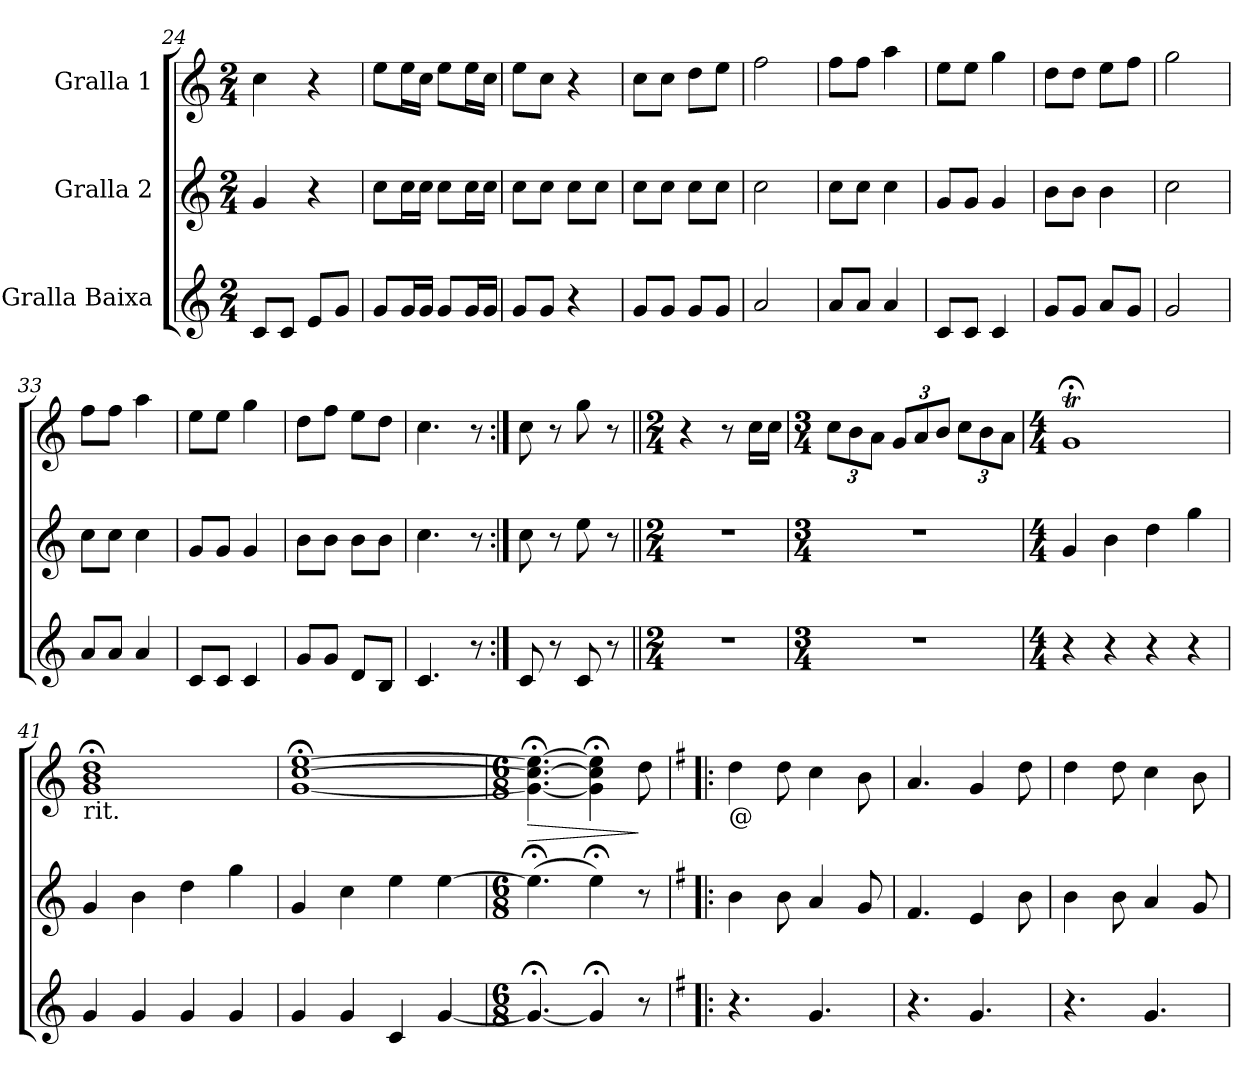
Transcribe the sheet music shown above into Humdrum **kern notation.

**kern	**kern	**kern	**dynam
*part3	*part2	*part1	*part1
*staff3	*staff2	*staff1	*staff1
*I"Gralla Baixa	*I"Gralla 2	*I"Gralla 1	*
!!LO:PB:g=z
*clefG2	*clefG2	*clefG2	*
*ITrd-7c-12	*	*	*
*k[]	*k[]	*k[]	*
*M2/4	*M2/4	*M2/4	*
=24	=24	=24	=24
8cc/L	4g/	4cc\	.
8cc/J	.	.	.
8ee/L	4r	4r	.
8gg/J	.	.	.
=25	=25	=25	=25
8gg/L	8cc\L	8ee\L	.
16gg/L	16cc\L	16ee\L	.
16gg/JJ	16cc\JJ	16cc\JJ	.
8gg/L	8cc\L	8ee\L	.
16gg/L	16cc\L	16ee\L	.
16gg/JJ	16cc\JJ	16cc\JJ	.
=26	=26	=26	=26
8gg/L	8cc\L	8ee\L	.
8gg/J	8cc\J	8cc\J	.
4r	8cc\L	4r	.
.	8cc\J	.	.
=27	=27	=27	=27
8gg/L	8cc\L	8cc\L	.
8gg/J	8cc\J	8cc\J	.
8gg/L	8cc\L	8dd\L	.
8gg/J	8cc\J	8ee\J	.
=28	=28	=28	=28
2aa/	2cc\	2ff\	.
=29	=29	=29	=29
8aa/L	8cc\L	8ff\L	.
8aa/J	8cc\J	8ff\J	.
4aa/	4cc\	4aa\	.
=30	=30	=30	=30
8cc/L	8g/L	8ee\L	.
8cc/J	8g/J	8ee\J	.
4cc/	4g/	4gg\	.
=31	=31	=31	=31
8gg/L	8b\L	8dd\L	.
8gg/J	8b\J	8dd\J	.
8aa/L	4b\	8ee\L	.
8gg/J	.	8ff\J	.
=32	=32	=32	=32
2gg/	2cc\	2gg\	.
!!LO:LB:g=z
=33	=33	=33	=33
8aa/L	8cc\L	8ff\L	.
8aa/J	8cc\J	8ff\J	.
4aa/	4cc\	4aa\	.
=34	=34	=34	=34
8cc/L	8g/L	8ee\L	.
8cc/J	8g/J	8ee\J	.
4cc/	4g/	4gg\	.
=35	=35	=35	=35
8gg/L	8b\L	8dd\L	.
8gg/J	8b\J	8ff\J	.
8dd/L	8b\L	8ee\L	.
8b/J	8b\J	8dd\J	.
=36	=36	=36	=36
4.cc/	4.cc\	4.cc\	.
8r	8r	8r	.
=37:|!	=37:|!	=37:|!	=37:|!
8cc/	8cc\	8cc\	.
8r	8r	8r	.
8cc/	8ee\	8gg\	.
8r	8r	8r	.
=38||	=38||	=38||	=38||
*M2/4	*M2/4	*M2/4	*
2r	2r	4r	.
.	.	8r	.
.	.	16cc\LL	.
.	.	16cc\JJ	.
!!LO:LB:g=z
=39	=39	=39	=39
*M3/4	*M3/4	*M3/4	*
*	*	*Xbrackettup	*
2.r	2.r	12cc\L	.
.	.	12b\	.
.	.	12a\J	.
.	.	12g/L	.
.	.	12a/	.
.	.	12b/J	.
.	.	12cc\L	.
.	.	12b\	.
.	.	12a\J	.
=40	=40	=40	=40
*M4/4	*M4/4	*M4/4	*
4r	4g/	1g;<T	.
4r	4b\	.	.
4r	4dd\	.	.
4r	4gg\	.	.
=41	=41	=41	=41
!	!	!LO:TX:b:t=rit.	!
4gg/	4g/	1g;< 1b;< 1dd;<	.
4gg/	4b\	.	.
4gg/	4dd\	.	.
4gg/	4gg\	.	.
=42	=42	=42	=42
4gg/	4g/	[1g;< [1cc;< [1ee;<	.
4gg/	4cc\	.	.
4cc/	4ee\	.	.
[4gg/	[4ee\	.	.
=43	=43	=43	=43
*M6/8	*M6/8	*M6/8	*
!	!	!	!LO:HP:b
4.gg;</_	(>4.ee;<\]	4.g\_;< 4.cc\_;< 4.ee\_;<	>
4gg;</]	4ee;<\)	4g\];< 4cc\];< 4ee\];<	.
*	*	*MM190	*
8r	8r	8dd\	]
!!LO:LB:g=z
=44!|:	=44!|:	=44!|:	=44!|:
*k[f#]	*k[f#]	*k[f#]	*
*G:	*G:	*G:	*
!	!	!LO:TX:b:t=@	!
4.r	4b\	4dd\	.
.	8b\	8dd\	.
4.gg/	4a/	4cc\	.
.	8g/	8b\	.
=45	=45	=45	=45
4.r	4.f#/	4.a/	.
4.gg/	4e/	4g/	.
.	8b\	8dd\	.
=46	=46	=46	=46
4.r	4b\	4dd\	.
.	8b\	8dd\	.
4.gg/	4a/	4cc\	.
.	8g/	8b\	.
=	=	=	=
*-	*-	*-	*-
